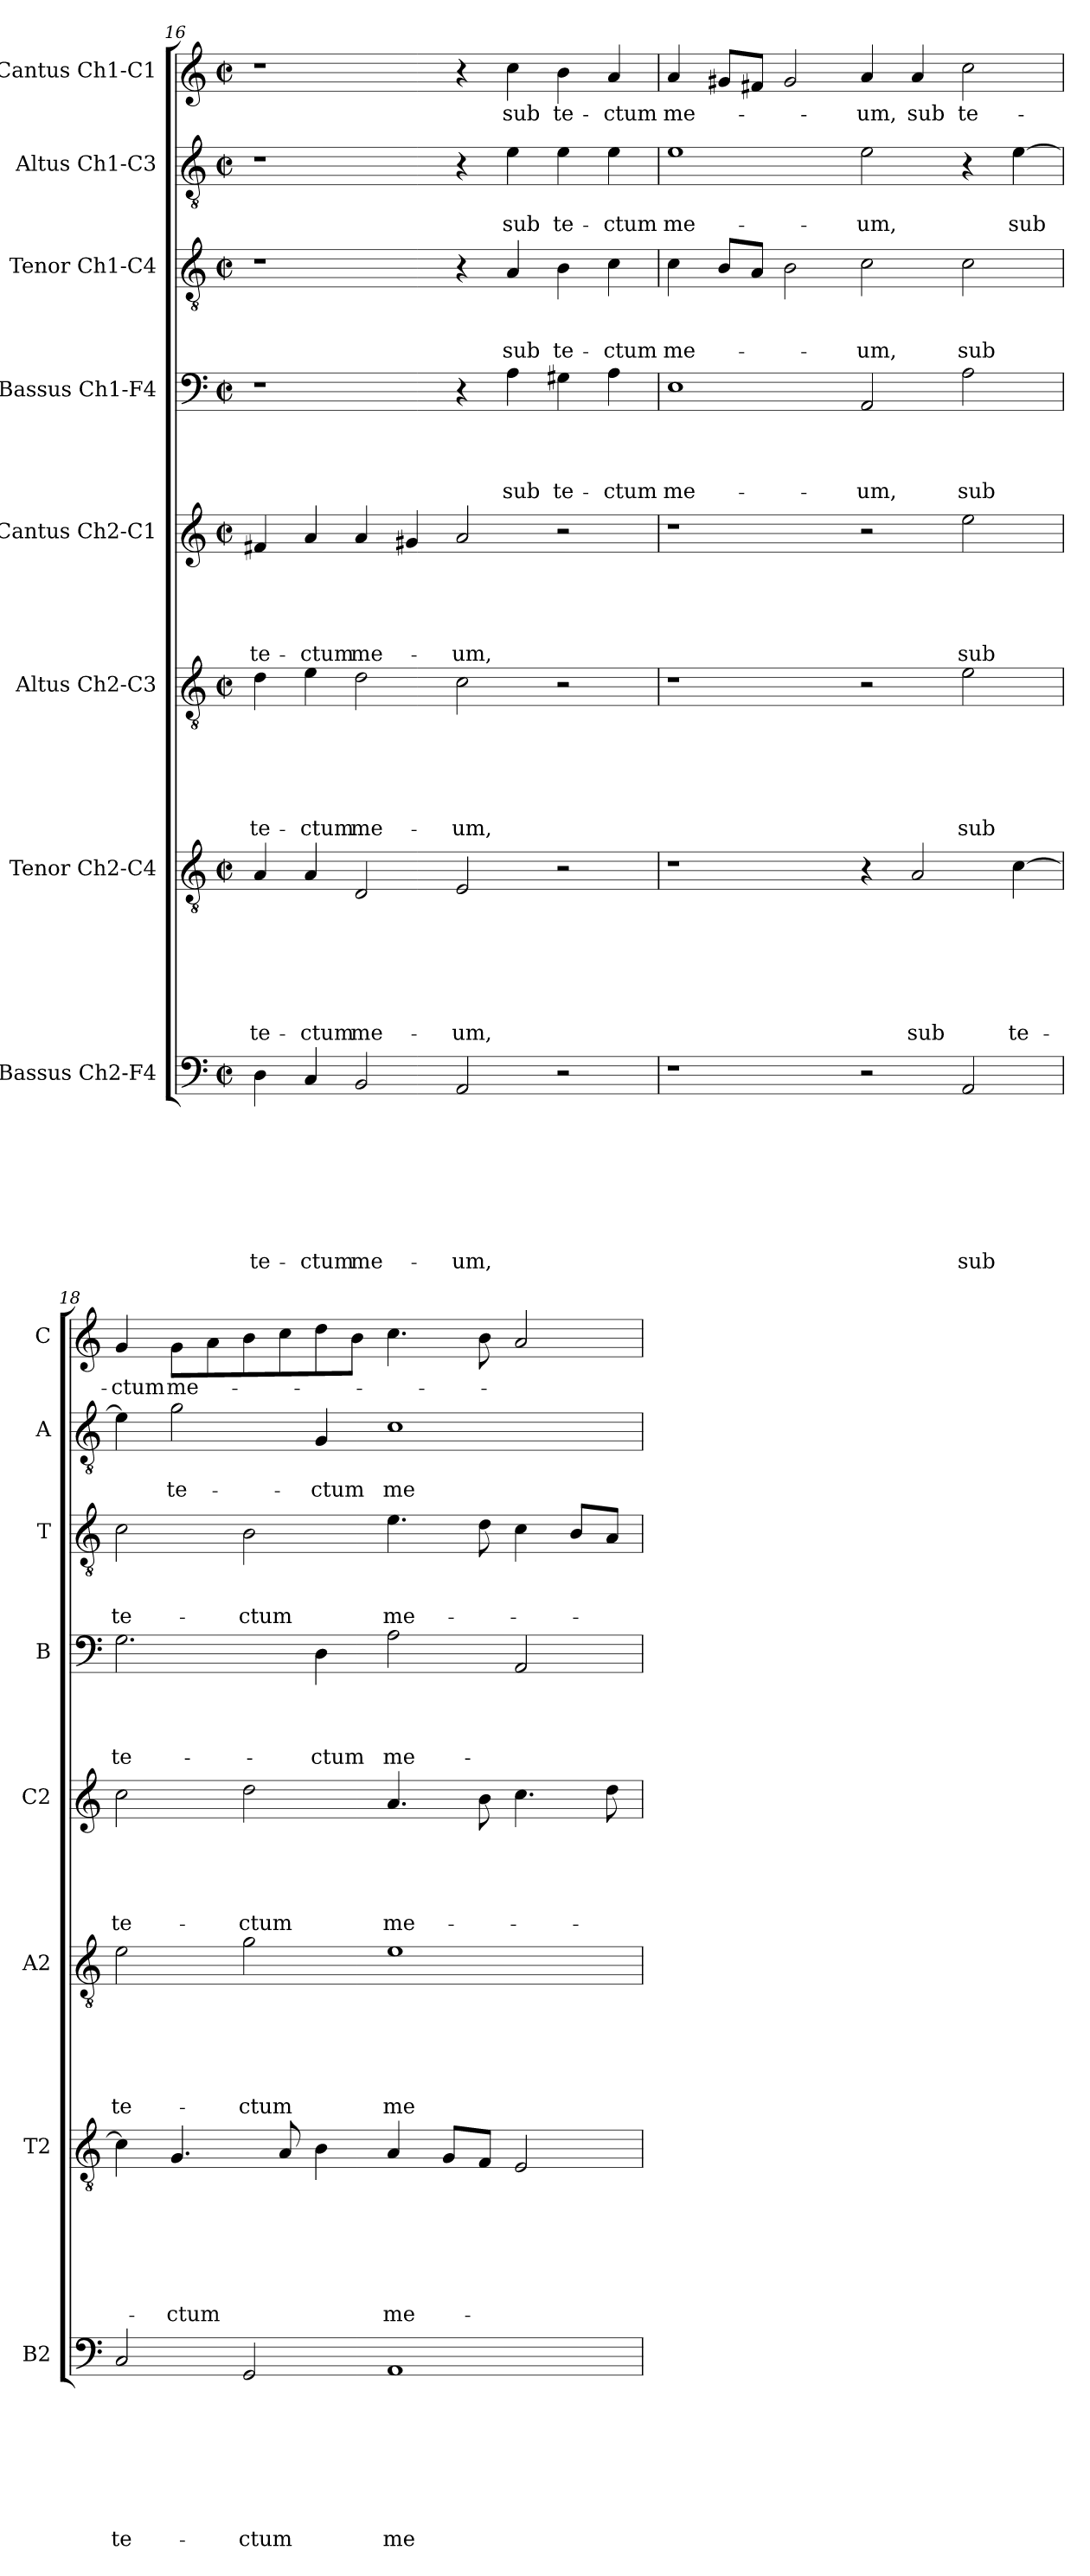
**kern	**text	**text	**text	**text	**text	**text	**text	**text	**kern	**text	**text	**text	**text	**text	**text	**text	**kern	**text	**text	**text	**text	**text	**text	**kern	**text	**text	**text	**text	**text	**kern	**text	**text	**text	**text	**kern	**text	**text	**text	**kern	**text	**text	**kern	**text
*part8	*part8	*part8	*part8	*part8	*part8	*part8	*part8	*part8	*part7	*part7	*part7	*part7	*part7	*part7	*part7	*part7	*part6	*part6	*part6	*part6	*part6	*part6	*part6	*part5	*part5	*part5	*part5	*part5	*part5	*part4	*part4	*part4	*part4	*part4	*part3	*part3	*part3	*part3	*part2	*part2	*part2	*part1	*part1
*staff8	*staff8	*staff8	*staff8	*staff8	*staff8	*staff8	*staff8	*staff8	*staff7	*staff7	*staff7	*staff7	*staff7	*staff7	*staff7	*staff7	*staff6	*staff6	*staff6	*staff6	*staff6	*staff6	*staff6	*staff5	*staff5	*staff5	*staff5	*staff5	*staff5	*staff4	*staff4	*staff4	*staff4	*staff4	*staff3	*staff3	*staff3	*staff3	*staff2	*staff2	*staff2	*staff1	*staff1
*I"Bassus Ch2-F4	*	*	*	*	*	*	*	*	*I"Tenor Ch2-C4	*	*	*	*	*	*	*	*I"Altus Ch2-C3	*	*	*	*	*	*	*I"Cantus Ch2-C1	*	*	*	*	*	*I"Bassus Ch1-F4	*	*	*	*	*I"Tenor Ch1-C4	*	*	*	*I"Altus Ch1-C3	*	*	*I"Cantus Ch1-C1	*
*I'B2	*	*	*	*	*	*	*	*	*I'T2	*	*	*	*	*	*	*	*I'A2	*	*	*	*	*	*	*I'C2	*	*	*	*	*	*I'B	*	*	*	*	*I'T	*	*	*	*I'A	*	*	*I'C	*
*clefF4	*	*	*	*	*	*	*	*	*clefGv2	*	*	*	*	*	*	*	*clefGv2	*	*	*	*	*	*	*clefG2	*	*	*	*	*	*clefF4	*	*	*	*	*clefGv2	*	*	*	*clefGv2	*	*	*clefG2	*
*k[]	*	*	*	*	*	*	*	*	*k[]	*	*	*	*	*	*	*	*k[]	*	*	*	*	*	*	*k[]	*	*	*	*	*	*k[]	*	*	*	*	*k[]	*	*	*	*k[]	*	*	*k[]	*
*C:	*	*	*	*	*	*	*	*	*C:	*	*	*	*	*	*	*	*C:	*	*	*	*	*	*	*C:	*	*	*	*	*	*C:	*	*	*	*	*C:	*	*	*	*C:	*	*	*C:	*
*M2/2	*	*	*	*	*	*	*	*	*M2/2	*	*	*	*	*	*	*	*M2/2	*	*	*	*	*	*	*M2/2	*	*	*	*	*	*M2/2	*	*	*	*	*M2/2	*	*	*	*M2/2	*	*	*M2/2	*
*met(c|)	*	*	*	*	*	*	*	*	*met(c|)	*	*	*	*	*	*	*	*met(c|)	*	*	*	*	*	*	*met(c|)	*	*	*	*	*	*met(c|)	*	*	*	*	*met(c|)	*	*	*	*met(c|)	*	*	*met(c|)	*
=16	=16	=16	=16	=16	=16	=16	=16	=16	=16	=16	=16	=16	=16	=16	=16	=16	=16	=16	=16	=16	=16	=16	=16	=16	=16	=16	=16	=16	=16	=16	=16	=16	=16	=16	=16	=16	=16	=16	=16	=16	=16	=16	=16
!	!	!	!	!	!	!	!	!LO:LY:b	!	!	!	!	!	!	!	!LO:LY:b	!	!	!	!	!	!	!LO:LY:b	!	!	!	!	!	!LO:LY:b	!	!	!	!	!	!	!	!	!	!	!	!	!	!
4D\	.	.	.	.	.	.	.	te-	4A/	.	.	.	.	.	.	te-	4d\	.	.	.	.	.	te-	4f#X/	.	.	.	.	te-	1r	.	.	.	.	1r	.	.	.	1r	.	.	1r	.
!	!	!	!	!	!	!	!	!LO:LY:b	!	!	!	!	!	!	!	!LO:LY:b	!	!	!	!	!	!	!LO:LY:b	!	!	!	!	!	!LO:LY:b	!	!	!	!	!	!	!	!	!	!	!	!	!	!
4C/	.	.	.	.	.	.	.	-ctum	4A/	.	.	.	.	.	.	-ctum	4e\	.	.	.	.	.	-ctum	4a/	.	.	.	.	-ctum	.	.	.	.	.	.	.	.	.	.	.	.	.	.
!	!	!	!	!	!	!	!	!LO:LY:b	!	!	!	!	!	!	!	!LO:LY:b	!	!	!	!	!	!	!LO:LY:b	!	!	!	!	!	!LO:LY:b	!	!	!	!	!	!	!	!	!	!	!	!	!	!
2BB/	.	.	.	.	.	.	.	me-	2D/	.	.	.	.	.	.	me-	2d\	.	.	.	.	.	me-	4a/	.	.	.	.	me-	.	.	.	.	.	.	.	.	.	.	.	.	.	.
.	.	.	.	.	.	.	.	.	.	.	.	.	.	.	.	.	.	.	.	.	.	.	.	4g#X/	.	.	.	.	.	.	.	.	.	.	.	.	.	.	.	.	.	.	.
!	!	!	!	!	!	!	!	!LO:LY:b	!	!	!	!	!	!	!	!LO:LY:b	!	!	!	!	!	!	!LO:LY:b	!	!	!	!	!	!LO:LY:b	!	!	!	!	!	!	!	!	!	!	!	!	!	!
2AA/	.	.	.	.	.	.	.	-um,	2E/	.	.	.	.	.	.	-um,	2c\	.	.	.	.	.	-um,	2a/	.	.	.	.	-um,	4r	.	.	.	.	4r	.	.	.	4r	.	.	4r	.
!	!	!	!	!	!	!	!	!	!	!	!	!	!	!	!	!	!	!	!	!	!	!	!	!	!	!	!	!	!	!	!	!	!	!LO:LY:b	!	!	!	!LO:LY:b	!	!	!LO:LY:b	!	!LO:LY:b
.	.	.	.	.	.	.	.	.	.	.	.	.	.	.	.	.	.	.	.	.	.	.	.	.	.	.	.	.	.	4A\	.	.	.	sub	4A/	.	.	sub	4e\	.	sub	4cc\	sub
!	!	!	!	!	!	!	!	!	!	!	!	!	!	!	!	!	!	!	!	!	!	!	!	!	!	!	!	!	!	!	!	!	!	!LO:LY:b	!	!	!	!LO:LY:b	!	!	!LO:LY:b	!	!LO:LY:b
2r	.	.	.	.	.	.	.	.	2r	.	.	.	.	.	.	.	2r	.	.	.	.	.	.	2r	.	.	.	.	.	4G#X\	.	.	.	te-	4B\	.	.	te-	4e\	.	te-	4b\	te-
!	!	!	!	!	!	!	!	!	!	!	!	!	!	!	!	!	!	!	!	!	!	!	!	!	!	!	!	!	!	!	!	!	!	!LO:LY:b	!	!	!	!LO:LY:b	!	!	!LO:LY:b	!	!LO:LY:b
.	.	.	.	.	.	.	.	.	.	.	.	.	.	.	.	.	.	.	.	.	.	.	.	.	.	.	.	.	.	4A\	.	.	.	-ctum	4c\	.	.	-ctum	4e\	.	-ctum	4a/	-ctum
!!LO:LB:g=z
=17	=17	=17	=17	=17	=17	=17	=17	=17	=17	=17	=17	=17	=17	=17	=17	=17	=17	=17	=17	=17	=17	=17	=17	=17	=17	=17	=17	=17	=17	=17	=17	=17	=17	=17	=17	=17	=17	=17	=17	=17	=17	=17	=17
!	!	!	!	!	!	!	!	!	!	!	!	!	!	!	!	!	!	!	!	!	!	!	!	!	!	!	!	!	!	!	!	!	!	!LO:LY:b	!	!	!	!LO:LY:b	!	!	!LO:LY:b	!	!LO:LY:b
1r	.	.	.	.	.	.	.	.	1r	.	.	.	.	.	.	.	1r	.	.	.	.	.	.	1r	.	.	.	.	.	1E	.	.	.	me-	4c\	.	.	me-	1e	.	me-	4a/	me-
.	.	.	.	.	.	.	.	.	.	.	.	.	.	.	.	.	.	.	.	.	.	.	.	.	.	.	.	.	.	.	.	.	.	.	8B/L	.	.	.	.	.	.	8g#X/L	.
.	.	.	.	.	.	.	.	.	.	.	.	.	.	.	.	.	.	.	.	.	.	.	.	.	.	.	.	.	.	.	.	.	.	.	8A/J	.	.	.	.	.	.	8f#X/J	.
.	.	.	.	.	.	.	.	.	.	.	.	.	.	.	.	.	.	.	.	.	.	.	.	.	.	.	.	.	.	.	.	.	.	.	2B\	.	.	.	.	.	.	2g#/	.
!	!	!	!	!	!	!	!	!	!	!	!	!	!	!	!	!	!	!	!	!	!	!	!	!	!	!	!	!	!	!	!	!	!	!LO:LY:b	!	!	!	!LO:LY:b	!	!	!LO:LY:b	!	!LO:LY:b
2r	.	.	.	.	.	.	.	.	4r	.	.	.	.	.	.	.	2r	.	.	.	.	.	.	2r	.	.	.	.	.	2AA/	.	.	.	-um,	2c\	.	.	-um,	2e\	.	-um,	4a/	-um,
!	!	!	!	!	!	!	!	!	!	!	!	!	!	!	!	!LO:LY:b	!	!	!	!	!	!	!	!	!	!	!	!	!	!	!	!	!	!	!	!	!	!	!	!	!	!	!LO:LY:b
.	.	.	.	.	.	.	.	.	2A/	.	.	.	.	.	.	sub	.	.	.	.	.	.	.	.	.	.	.	.	.	.	.	.	.	.	.	.	.	.	.	.	.	4a/	sub
!	!	!	!	!	!	!	!	!LO:LY:b	!	!	!	!	!	!	!	!	!	!	!	!	!	!	!LO:LY:b	!	!	!	!	!	!LO:LY:b	!	!	!	!	!LO:LY:b	!	!	!	!LO:LY:b	!	!	!	!	!LO:LY:b
2AA/	.	.	.	.	.	.	.	sub	.	.	.	.	.	.	.	.	2e\	.	.	.	.	.	sub	2ee\	.	.	.	.	sub	2A\	.	.	.	sub	2c\	.	.	sub	4r	.	.	2cc\	te-
!	!	!	!	!	!	!	!	!	!	!	!	!	!	!	!	!LO:LY:b	!	!	!	!	!	!	!	!	!	!	!	!	!	!	!	!	!	!	!	!	!	!	!	!	!LO:LY:b	!	!
.	.	.	.	.	.	.	.	.	[4c\	.	.	.	.	.	.	te-	.	.	.	.	.	.	.	.	.	.	.	.	.	.	.	.	.	.	.	.	.	.	[4e\	.	sub	.	.
=18	=18	=18	=18	=18	=18	=18	=18	=18	=18	=18	=18	=18	=18	=18	=18	=18	=18	=18	=18	=18	=18	=18	=18	=18	=18	=18	=18	=18	=18	=18	=18	=18	=18	=18	=18	=18	=18	=18	=18	=18	=18	=18	=18
!	!	!	!	!	!	!	!	!LO:LY:b	!	!	!	!	!	!	!	!	!	!	!	!	!	!	!LO:LY:b	!	!	!	!	!	!LO:LY:b	!	!	!	!	!LO:LY:b	!	!	!	!LO:LY:b	!	!	!	!	!LO:LY:b
2C/	.	.	.	.	.	.	.	te-	4c\]	.	.	.	.	.	.	.	2e\	.	.	.	.	.	te-	2cc\	.	.	.	.	te-	2.G\	.	.	.	te-	2c\	.	.	te-	4e\]	.	.	4g/	-ctum
!	!	!	!	!	!	!	!	!	!	!	!	!	!	!	!	!LO:LY:b	!	!	!	!	!	!	!	!	!	!	!	!	!	!	!	!	!	!	!	!	!	!	!	!	!LO:LY:b	!	!LO:LY:b
.	.	.	.	.	.	.	.	.	4.G/	.	.	.	.	.	.	-ctum	.	.	.	.	.	.	.	.	.	.	.	.	.	.	.	.	.	.	.	.	.	.	2g\	.	te-	8g\L	me-
.	.	.	.	.	.	.	.	.	.	.	.	.	.	.	.	.	.	.	.	.	.	.	.	.	.	.	.	.	.	.	.	.	.	.	.	.	.	.	.	.	.	8a\	.
!	!	!	!	!	!	!	!	!LO:LY:b	!	!	!	!	!	!	!	!	!	!	!	!	!	!	!LO:LY:b	!	!	!	!	!	!LO:LY:b	!	!	!	!	!	!	!	!	!LO:LY:b	!	!	!	!	!
2GG/	.	.	.	.	.	.	.	-ctum	.	.	.	.	.	.	.	.	2g\	.	.	.	.	.	-ctum	2dd\	.	.	.	.	-ctum	.	.	.	.	.	2B\	.	.	-ctum	.	.	.	8b\	.
.	.	.	.	.	.	.	.	.	8A/	.	.	.	.	.	.	.	.	.	.	.	.	.	.	.	.	.	.	.	.	.	.	.	.	.	.	.	.	.	.	.	.	8cc\	.
!	!	!	!	!	!	!	!	!	!	!	!	!	!	!	!	!	!	!	!	!	!	!	!	!	!	!	!	!	!	!	!	!	!	!LO:LY:b	!	!	!	!	!	!	!LO:LY:b	!	!
.	.	.	.	.	.	.	.	.	4B\	.	.	.	.	.	.	.	.	.	.	.	.	.	.	.	.	.	.	.	.	4D\	.	.	.	-ctum	.	.	.	.	4G/	.	-ctum	8dd\	.
.	.	.	.	.	.	.	.	.	.	.	.	.	.	.	.	.	.	.	.	.	.	.	.	.	.	.	.	.	.	.	.	.	.	.	.	.	.	.	.	.	.	8b\J	.
!	!	!	!	!	!	!	!	!LO:LY:b	!	!	!	!	!	!	!	!LO:LY:b	!	!	!	!	!	!	!LO:LY:b	!	!	!	!	!	!LO:LY:b	!	!	!	!	!LO:LY:b	!	!	!	!LO:LY:b	!	!	!LO:LY:b	!	!
1AA	.	.	.	.	.	.	.	me-	4A/	.	.	.	.	.	.	me-	1e	.	.	.	.	.	me-	4.a/	.	.	.	.	me-	2A\	.	.	.	me-	4.e\	.	.	me-	1c	.	me-	4.cc\	.
.	.	.	.	.	.	.	.	.	8G/L	.	.	.	.	.	.	.	.	.	.	.	.	.	.	.	.	.	.	.	.	.	.	.	.	.	.	.	.	.	.	.	.	.	.
.	.	.	.	.	.	.	.	.	8F/J	.	.	.	.	.	.	.	.	.	.	.	.	.	.	8b\	.	.	.	.	.	.	.	.	.	.	8d\	.	.	.	.	.	.	8b\	.
.	.	.	.	.	.	.	.	.	2E/	.	.	.	.	.	.	.	.	.	.	.	.	.	.	4.cc\	.	.	.	.	.	2AA/	.	.	.	.	4c\	.	.	.	.	.	.	2a/	.
.	.	.	.	.	.	.	.	.	.	.	.	.	.	.	.	.	.	.	.	.	.	.	.	.	.	.	.	.	.	.	.	.	.	.	8B/L	.	.	.	.	.	.	.	.
.	.	.	.	.	.	.	.	.	.	.	.	.	.	.	.	.	.	.	.	.	.	.	.	8dd\	.	.	.	.	.	.	.	.	.	.	8A/J	.	.	.	.	.	.	.	.
=	=	=	=	=	=	=	=	=	=	=	=	=	=	=	=	=	=	=	=	=	=	=	=	=	=	=	=	=	=	=	=	=	=	=	=	=	=	=	=	=	=	=	=
*-	*-	*-	*-	*-	*-	*-	*-	*-	*-	*-	*-	*-	*-	*-	*-	*-	*-	*-	*-	*-	*-	*-	*-	*-	*-	*-	*-	*-	*-	*-	*-	*-	*-	*-	*-	*-	*-	*-	*-	*-	*-	*-	*-
